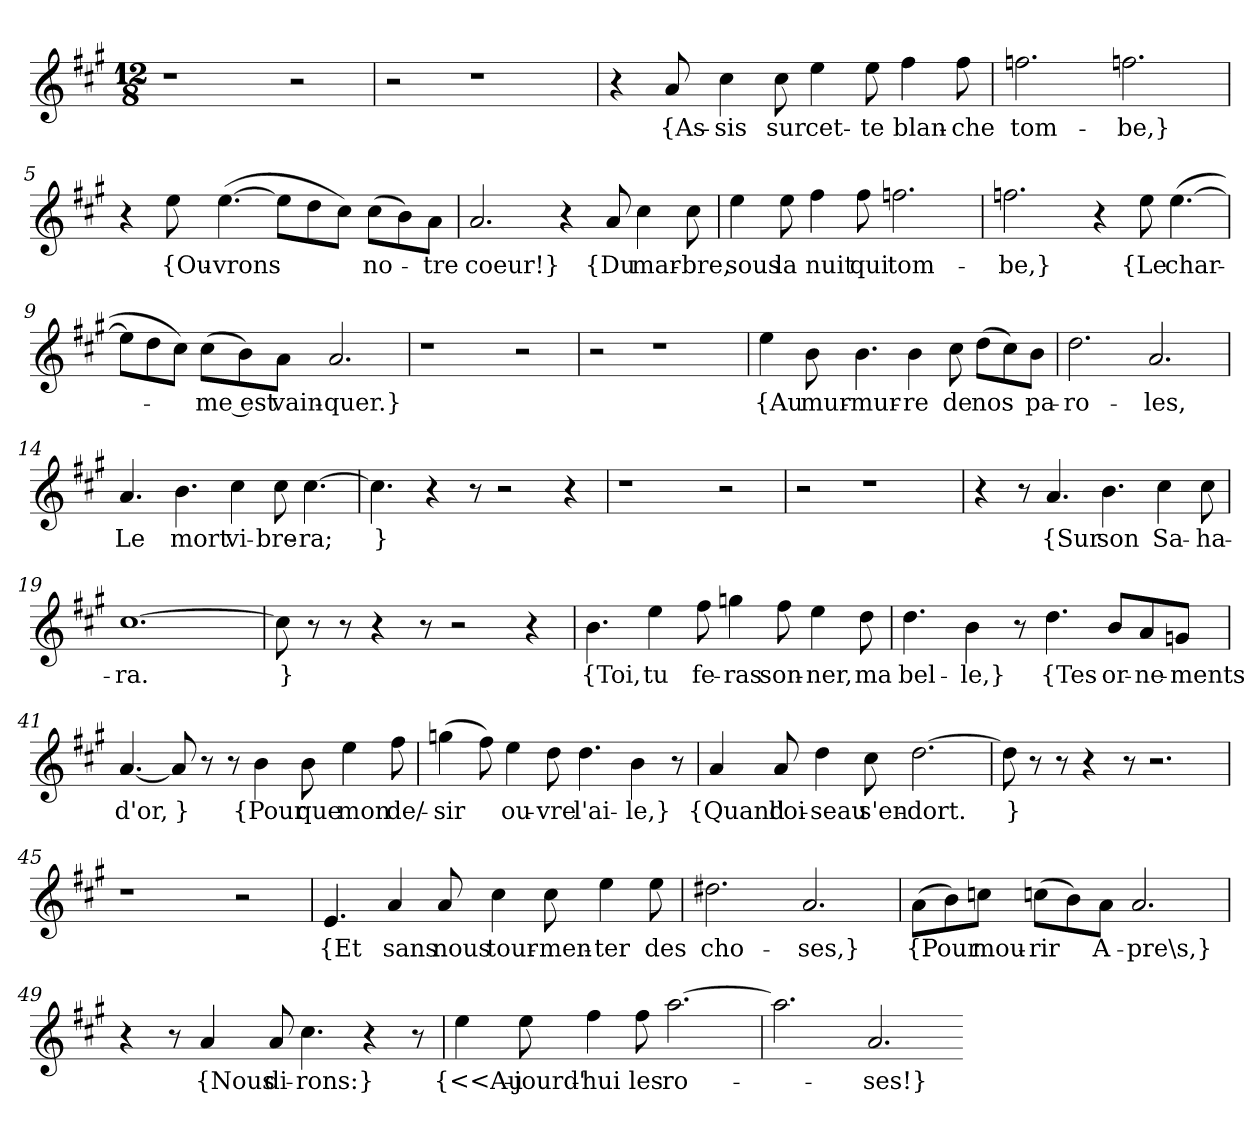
**kern	**text
*part1	*part1
*staff1	*staff1
*clefG2	*
*k[f#c#g#]	*
*M12/8	*
=1	=1
1r	.
2r	.
=2	=2
2r	.
1r	.
=3	=3
4r	.
8a	{As-
4cc#	-sis
8cc#	sur
4ee	cet-
8ee	-te
4ff#	blan-
8ff#	-che
=4	=4
2.ffn	tom-
2.ffn	-be,}
=5	=5
4r	.
8ee	{Ou-
([4.ee	-vrons
8ee\L]	.
8dd\	.
8cc#\J)	.
(8cc#\L	no-
8b\)	.
8a\J	-tre
=6	=6
2.a	coeur!}
4r	.
8a	{Du
4cc#	mar-
8cc#	-bre,
=7	=7
4ee	sous
8ee	la
4ff#	nuit
8ff#	qui
2.ffn	tom-
=8	=8
2.ffn	-be,}
4r	.
8ee	{Le
([4.ee	char-
=9	=9
8ee\L]	.
8dd\	.
8cc#\J)	.
(8cc#\L	-me est
8b\)	.
8a\J	vain-
2.a	-quer.}
=10	=10
1r	.
2r	.
=11	=11
2r	.
1r	.
=12	=12
4ee	{Au
8b	mur-
4.b	-mur-
4b	-re
8cc#	de
(8dd\L	nos
8cc#\)	.
8b\J	pa-
=13	=13
2.dd	-ro-
2.a	-les,
=14	=14
4.a	Le
4.b	mort
4cc#	vi-
8cc#	-bre-
[4.cc#	-ra;
=15	=15
4.cc#]	}
4r	.
8r	.
2r	.
4r	.
=16	=16
1r	.
2r	.
=17	=17
2r	.
1r	.
=18	=18
4r	.
8r	.
4.a	{Sur
4.b	son
4cc#	Sa-
8cc#	-ha-
=19	=19
[1.cc#	-ra.
=20	=20
8cc#]	}
8r	.
8r	.
4r	.
8r	.
2r	.
4r	.
=39	=39
4.b	{Toi,
4ee	tu
8ff#	fe-
4ggn	-ras
8ff#	son-
4ee	-ner,
8dd	ma
=40	=40
4.dd	bel-
4b	-le,}
8r	.
4.dd	{Tes
8b/L	or-
8a/	-ne-
8gn/J	-ments
=41	=41
[4.a	d'or,
8a]	}
8r	.
8r	.
4b	{Pour
8b	que
4ee	mon
8ff#	de/-
=42	=42
(4ggn	-sir
8ff#)	.
4ee	ou-
8dd	-vre
4.dd	l'ai-
4b	-le,}
8r	.
=43	=43
4a	{Quand
8a	l'oi-
4dd	-seau
8cc#	s'en-
[2.dd	-dort.
=44	=44
8dd]	}
8r	.
8r	.
4r	.
8r	.
2.r	.
=45	=45
1r	.
2r	.
=46	=46
4.e	{Et
4a	sans
8a	nous
4cc#	tour-
8cc#	-men-
4ee	-ter
8ee	des
=47	=47
2.dd#X	cho-
2.a	-ses,}
=48	=48
(8a\L	{Pour
8b\)	.
8ccn\J	mou-
(8ccn\L	-rir
8b\)	.
8a\J	A-
2.a	-pre\s,}
=49	=49
4r	.
8r	.
4a	{Nous
8a	di-
4.cc#	-rons:}
4r	.
8r	.
=50	=50
4ee	{<<Au-
8ee	-jourd'-
4ff#	-hui
8ff#	les
[2.aa	ro-
=51	=51
2.aa]	.
2.a	-ses!}
=-	=-
*-	*-
